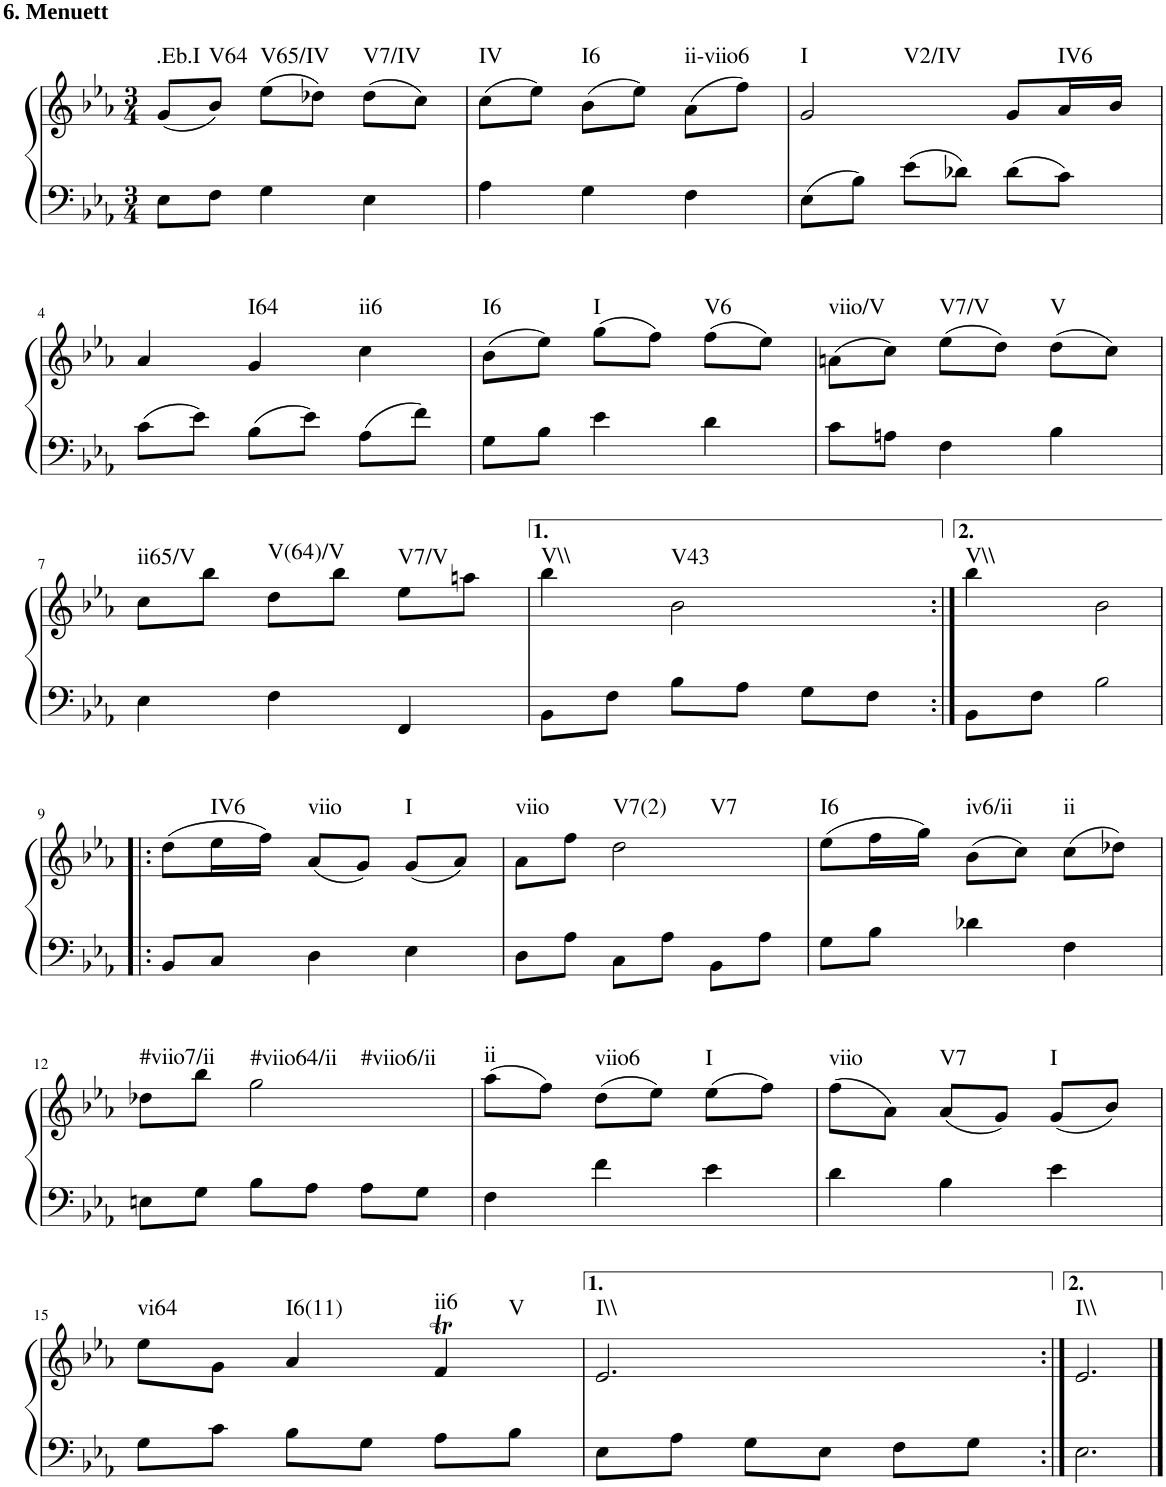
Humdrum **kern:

**kern	**kern	**harte
*part1	*part1	*part1
*staff2	*staff1	*
*I"Klavier linke Hand	*	*
*clefF4	*clefG2	*
*k[b-e-a-]	*k[b-e-a-]	*
*M3/4	*M3/4	*
=1	=1	=1
!	!LO:TX:a:B:t=6. Menuett	!LO:H:kt=.Eb.I
8E-\L	(8g/L	N
!	!	!LO:H:kt=V64
8F\J	8b-/J)	N
!	!	!LO:H:kt=V65/IV
4G\	(8ee-\L	N
.	8dd-X\J)	.
!	!	!LO:H:kt=V7/IV
4E-\	(8dd-\L	N
.	8cc\J)	.
=2	=2	=2
!	!	!LO:H:kt=IV
4A-\	(8cc\L	N
.	8ee-\J)	.
!	!	!LO:H:kt=I6
4G\	(8b-\L	N
.	8ee-\J)	.
!	!	!LO:H:kt=ii-viio6
4F\	(8a-\L	N
.	8ff\J)	.
=3	=3	=3
!	!	!LO:H:n=1:kt=I
!	!	!LO:H:n=2:kt=V2/IV
8E-\L	2g/	N N
8B-\J	.	.
8e-\L	.	.
8d-X\J	.	.
8d-\L	8g/L	.
!	!	!LO:H:kt=IV6
8c\J	16a-/L	N
.	16b-/JJ	.
!!LO:LB:g=z
=4	=4	=4
8c\L	4a-/	.
8e-\J	.	.
!	!	!LO:H:kt=I64
8B-\L	4g/	N
8e-\J	.	.
!	!	!LO:H:kt=ii6
8A-\L	4cc\	N
8f\J	.	.
=5	=5	=5
!	!	!LO:H:kt=I6
8G\L	(8b-\L	N
8B-\J	8ee-\J)	.
!	!	!LO:H:kt=I
4e-\	(8gg\L	N
.	8ff\J)	.
!	!	!LO:H:kt=V6
4d\	(8ff\L	N
.	8ee-\J)	.
=6	=6	=6
!	!	!LO:H:kt=viio/V
8c\L	(8an\L	N
8An\J	8cc\J)	.
!	!	!LO:H:kt=V7/V
4F\	(8ee-\L	N
.	8dd\J)	.
!	!	!LO:H:kt=V
4B-\	(8dd\L	N
.	8cc\J)	.
!!LO:LB:g=z
=7	=7	=7
!	!	!LO:H:kt=ii65/V
4E-\	8cc\L	N
.	8bb-\J	.
!	!	!LO:H:kt=V(64)/V
4F\	8dd\L	N
.	8bb-\J	.
!	!	!LO:H:kt=V7/V
4FF/	8ee-\L	N
.	8aan\J	.
=8	=8	=8
!	!	!LO:H:kt=V\\
8BB-\L	4bb-\	N
8F\J	.	.
!	!	!LO:H:kt=V43
8B-\L	2b-\	N
8A-\J	.	.
8G\L	.	.
8F\J	.	.
=8X1:|!	=8X1:|!	=8X1:|!
!	!	!LO:H:kt=V\\
8BB-\L	4bb-\	N
8F\J	.	.
2B-\	2b-\	.
!!LO:LB:g=z
=9!|:	=9!|:	=9!|:
8BB-/L	(8dd\L	.
!	!	!LO:H:kt=IV6
8C/J	16ee-\L	N
.	16ff\JJ)	.
!	!	!LO:H:kt=viio
4D\	(8a-/L	N
.	8g/J)	.
!	!	!LO:H:kt=I
4E-\	(8g/L	N
.	8a-/J)	.
=10	=10	=10
!	!	!LO:H:kt=viio
8D\L	8a-\L	N
8A-\J	8ff\J	.
!	!	!LO:H:n=1:kt=V7(2)
!	!	!LO:H:n=2:kt=V7
8C\L	2dd\	N N
8A-\J	.	.
8BB-\L	.	.
8A-\J	.	.
=11	=11	=11
!	!	!LO:H:kt=I6
8G\L	(8ee-\L	N
8B-\J	16ff\L	.
.	16gg\JJ)	.
!	!	!LO:H:kt=iv6/ii
4d-X\	(8b-\L	N
.	8cc\J)	.
!	!	!LO:H:kt=ii
4F\	(8cc\L	N
.	8dd-X\J)	.
!!LO:LB:g=z
=12	=12	=12
!	!	!LO:H:kt=#viio7/ii
8En\L	8dd-X\L	N
8G\J	8bb-\J	.
!	!	!LO:H:n=1:kt=#viio64/ii
!	!	!LO:H:n=2:kt=#viio6/ii
8B-\L	2gg\	N N
8A-\J	.	.
8A-\L	.	.
8G\J	.	.
=13	=13	=13
!	!	!LO:H:kt=ii
4F\	(8aa-\L	N
.	8ff\J)	.
!	!	!LO:H:kt=viio6
4f\	(8dd\L	N
.	8ee-\J)	.
!	!	!LO:H:kt=I
4e-\	(8ee-\L	N
.	8ff\J)	.
=14	=14	=14
!	!	!LO:H:kt=viio
4d\	(8ff\L	N
.	8a-\J)	.
!	!	!LO:H:kt=V7
4B-\	(8a-/L	N
.	8g/J)	.
!	!	!LO:H:kt=I
4e-\	(8g/L	N
.	8b-/J)	.
!!LO:LB:g=z
=15	=15	=15
!	!	!LO:H:kt=vi64
8G\L	8ee-\L	N
8c\J	8g\J	.
!	!	!LO:H:kt=I6(11)
8B-\L	4a-/	N
8G\J	.	.
!	!	!LO:H:n=1:kt=ii6
!	!	!LO:H:n=2:kt=V
8A-\L	4fT/	N N
8B-\J	.	.
=16	=16	=16
!	!	!LO:H:kt=I\\
8E-\L	2.e-/	N
8A-\J	.	.
8G\L	.	.
8E-\J	.	.
8F\L	.	.
8G\J	.	.
=16X2:|!	=16X2:|!	=16X2:|!
!	!	!LO:H:kt=I\\
2.E-\	2.e-/	N
==	==	==
*-	*-	*-
